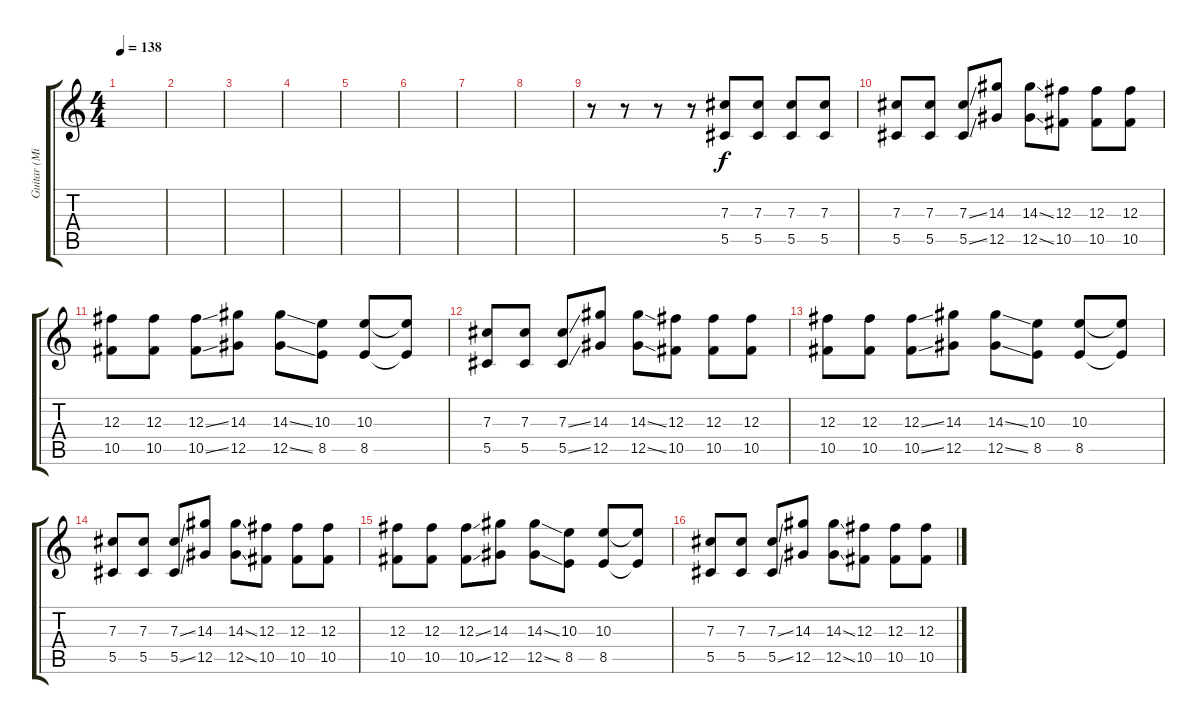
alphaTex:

\track ("Guitar (Mike Shinoda)" "Guitar (Mi") {instrument overdrivenguitar}
\staff {score tabs}
\tuning (Eb4 Bb3 Gb3 Db3 Ab2 Db2) {hide}
\ts (4 4)
\tempo 138
\clef g2
\ks c
|
|
|
|
|
|
|
|
r.8 r.8 r.8 r.8 (7.3 5.5).8 (7.3 5.5).8 (7.3 5.5).8 (7.3 5.5).8 |
(7.3 5.5).8 (7.3 5.5).8 (7.3{ss} 5.5{ss}).8 (14.3 12.5).8 (14.3{ss} 12.5{ss}).8 (12.3 10.5).8 (12.3 10.5).8 (12.3 10.5).8 |
(12.3 10.5).8 (12.3 10.5).8 (12.3{ss} 10.5{ss}).8 (14.3 12.5).8 (14.3{ss} 12.5{ss}).8 (10.3 8.5).8 (10.3 8.5).8 (10.3{t} 8.5{t}).8 |
(7.3 5.5).8 (7.3 5.5).8 (7.3{ss} 5.5{ss}).8 (14.3 12.5).8 (14.3{ss} 12.5{ss}).8 (12.3 10.5).8 (12.3 10.5).8 (12.3 10.5).8 |
(12.3 10.5).8 (12.3 10.5).8 (12.3{ss} 10.5{ss}).8 (14.3 12.5).8 (14.3{ss} 12.5{ss}).8 (10.3 8.5).8 (10.3 8.5).8 (10.3{t} 8.5{t}).8 |
(7.3 5.5).8 (7.3 5.5).8 (7.3{ss} 5.5{ss}).8 (14.3 12.5).8 (14.3{ss} 12.5{ss}).8 (12.3 10.5).8 (12.3 10.5).8 (12.3 10.5).8 |
(12.3 10.5).8 (12.3 10.5).8 (12.3{ss} 10.5{ss}).8 (14.3 12.5).8 (14.3{ss} 12.5{ss}).8 (10.3 8.5).8 (10.3 8.5).8 (10.3{t} 8.5{t}).8 |
(7.3 5.5).8 (7.3 5.5).8 (7.3{ss} 5.5{ss}).8 (14.3 12.5).8 (14.3{ss} 12.5{ss}).8 (12.3 10.5).8 (12.3 10.5).8 (12.3 10.5).8
